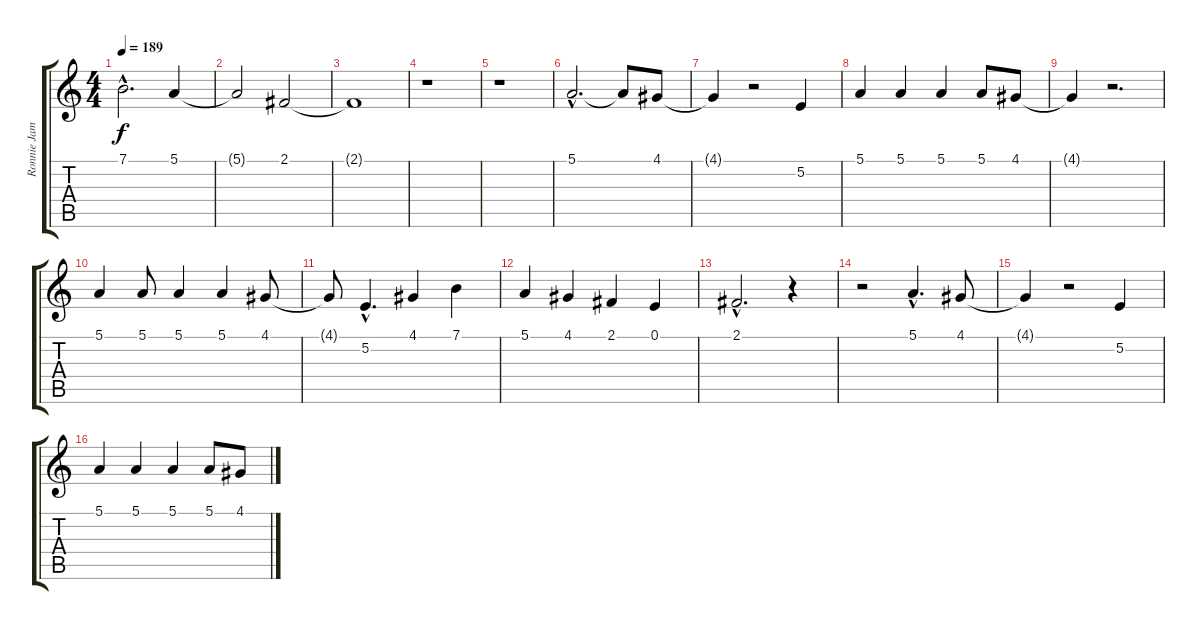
\track ("Ronnie James Dio" "Ronnie Jam") {instrument lead2sawtooth}
\staff {score tabs}
\tuning (E4 B3 G3 D3 A2 E2) {hide}
\ts (4 4)
\tempo 189
\clef g2
\ks c
7.1{hac t}.2{d dy f} 5.1.4 |
5.1{t}.2 2.1.2 |
2.1{t}.1 |
r.1 |
r.1 |
5.1{hac}.2{d} 5.1{t}.8 4.1.8 |
4.1{t}.4 r.2 5.2.4 |
5.1.4 5.1.4 5.1.4 5.1.8 4.1.8 |
4.1{t}.4 r.2{d} |
5.1.4 5.1.8 5.1.4 5.1.4 4.1.8 |
4.1{t}.8 5.2{hac}.4{d} 4.1.4 7.1.4 |
5.1.4 4.1.4 2.1.4 0.1.4 |
2.1{hac}.2{d} r.4 |
r.2 5.1{hac}.4{d} 4.1.8 |
4.1{t}.4 r.2 5.2.4 |
5.1.4 5.1.4 5.1.4 5.1.8 4.1.8
